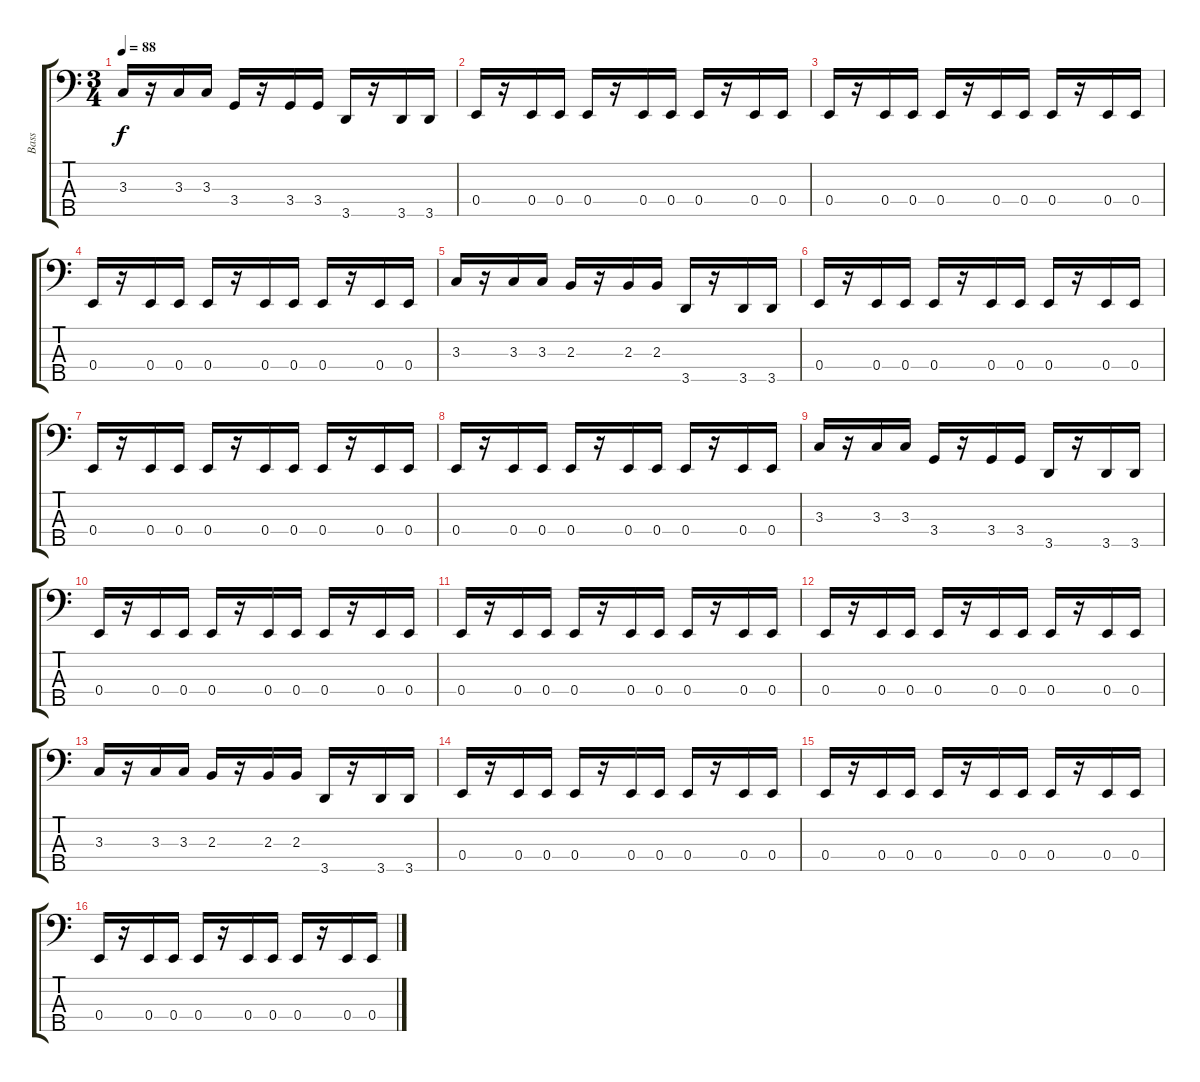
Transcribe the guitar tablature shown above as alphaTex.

\track ("Bass" "Bass") {instrument electricbassfinger}
\staff {score tabs}
\tuning (G2 D2 A1 E1 B0) {hide}
\ts (3 4)
\tempo 88
\clef f4
\ks c
3.3.16{dy f} r.16 3.3.16 3.3.16 3.4.16 r.16 3.4.16 3.4.16 3.5.16 r.16 3.5.16 3.5.16 |
0.4.16 r.16 0.4.16 0.4.16 0.4.16 r.16 0.4.16 0.4.16 0.4.16 r.16 0.4.16 0.4.16 |
0.4.16 r.16 0.4.16 0.4.16 0.4.16 r.16 0.4.16 0.4.16 0.4.16 r.16 0.4.16 0.4.16 |
0.4.16 r.16 0.4.16 0.4.16 0.4.16 r.16 0.4.16 0.4.16 0.4.16 r.16 0.4.16 0.4.16 |
3.3.16 r.16 3.3.16 3.3.16 2.3.16 r.16 2.3.16 2.3.16 3.5.16 r.16 3.5.16 3.5.16 |
0.4.16 r.16 0.4.16 0.4.16 0.4.16 r.16 0.4.16 0.4.16 0.4.16 r.16 0.4.16 0.4.16 |
0.4.16 r.16 0.4.16 0.4.16 0.4.16 r.16 0.4.16 0.4.16 0.4.16 r.16 0.4.16 0.4.16 |
0.4.16 r.16 0.4.16 0.4.16 0.4.16 r.16 0.4.16 0.4.16 0.4.16 r.16 0.4.16 0.4.16 |
3.3.16 r.16 3.3.16 3.3.16 3.4.16 r.16 3.4.16 3.4.16 3.5.16 r.16 3.5.16 3.5.16 |
0.4.16 r.16 0.4.16 0.4.16 0.4.16 r.16 0.4.16 0.4.16 0.4.16 r.16 0.4.16 0.4.16 |
0.4.16 r.16 0.4.16 0.4.16 0.4.16 r.16 0.4.16 0.4.16 0.4.16 r.16 0.4.16 0.4.16 |
0.4.16 r.16 0.4.16 0.4.16 0.4.16 r.16 0.4.16 0.4.16 0.4.16 r.16 0.4.16 0.4.16 |
3.3.16 r.16 3.3.16 3.3.16 2.3.16 r.16 2.3.16 2.3.16 3.5.16 r.16 3.5.16 3.5.16 |
0.4.16 r.16 0.4.16 0.4.16 0.4.16 r.16 0.4.16 0.4.16 0.4.16 r.16 0.4.16 0.4.16 |
0.4.16 r.16 0.4.16 0.4.16 0.4.16 r.16 0.4.16 0.4.16 0.4.16 r.16 0.4.16 0.4.16 |
0.4.16 r.16 0.4.16 0.4.16 0.4.16 r.16 0.4.16 0.4.16 0.4.16 r.16 0.4.16 0.4.16
